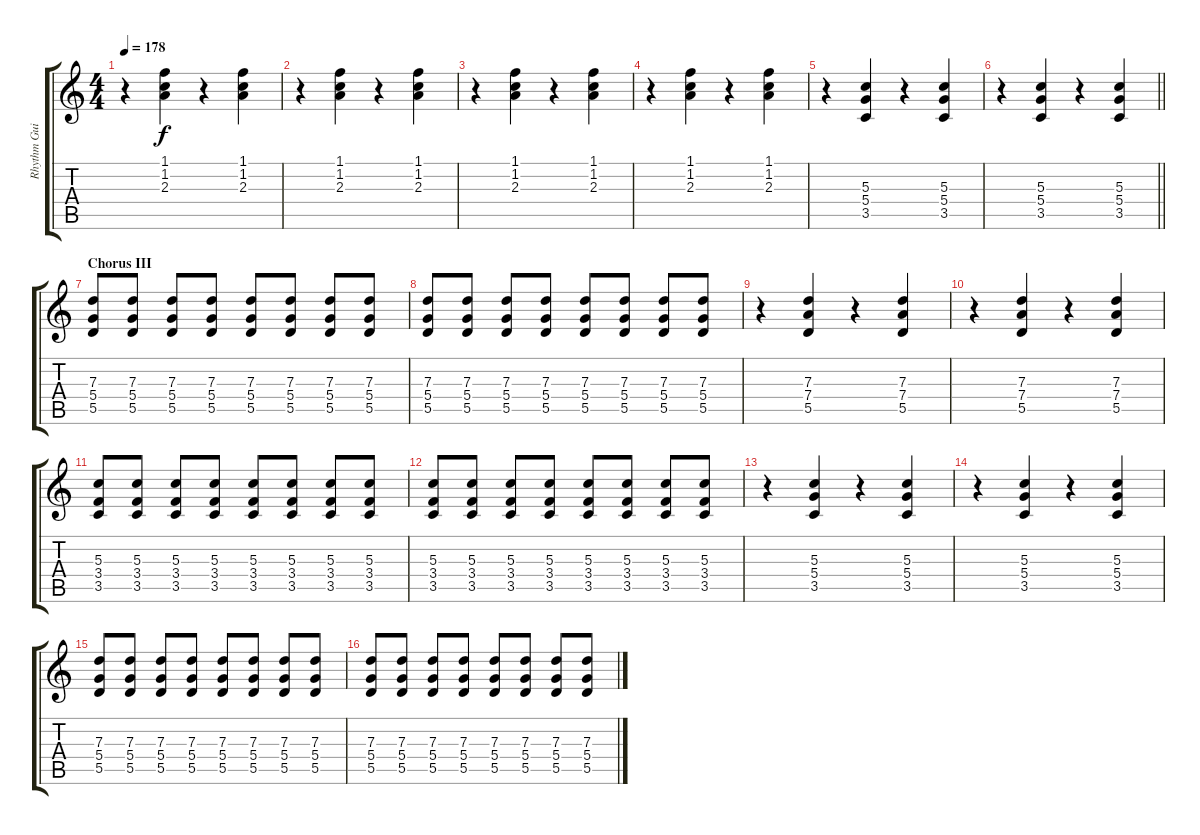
\track ("Rhythm Guitar" "Rhythm Gui") {instrument overdrivenguitar}
\staff {score tabs}
\tuning (E4 B3 G3 D3 A2 E2) {hide}
\ts (4 4)
\tempo 178
\clef g2
\ks c
r.4{dy f} (1.1 1.2 2.3).4 r.4 (1.1 1.2 2.3).4 |
r.4 (1.1 1.2 2.3).4 r.4 (1.1 1.2 2.3).4 |
r.4 (1.1 1.2 2.3).4 r.4 (1.1 1.2 2.3).4 |
r.4 (1.1 1.2 2.3).4 r.4 (1.1 1.2 2.3).4 |
r.4 (5.3 5.4 3.5).4 r.4 (5.3 5.4 3.5).4 |
\barLineRight lightlight
r.4 (5.3 5.4 3.5).4 r.4 (5.3 5.4 3.5).4 |
\section ("" "Chorus III")
(7.3 5.4 5.5).8 (7.3 5.4 5.5).8 (7.3 5.4 5.5).8 (7.3 5.4 5.5).8 (7.3 5.4 5.5).8 (7.3 5.4 5.5).8 (7.3 5.4 5.5).8 (7.3 5.4 5.5).8 |
(7.3 5.4 5.5).8 (7.3 5.4 5.5).8 (7.3 5.4 5.5).8 (7.3 5.4 5.5).8 (7.3 5.4 5.5).8 (7.3 5.4 5.5).8 (7.3 5.4 5.5).8 (7.3 5.4 5.5).8 |
r.4 (7.3 7.4 5.5).4 r.4 (7.3 7.4 5.5).4 |
r.4 (7.3 7.4 5.5).4 r.4 (7.3 7.4 5.5).4 |
(5.3 3.4 3.5).8 (5.3 3.4 3.5).8 (5.3 3.4 3.5).8 (5.3 3.4 3.5).8 (5.3 3.4 3.5).8 (5.3 3.4 3.5).8 (5.3 3.4 3.5).8 (5.3 3.4 3.5).8 |
(5.3 3.4 3.5).8 (5.3 3.4 3.5).8 (5.3 3.4 3.5).8 (5.3 3.4 3.5).8 (5.3 3.4 3.5).8 (5.3 3.4 3.5).8 (5.3 3.4 3.5).8 (5.3 3.4 3.5).8 |
r.4 (5.3 5.4 3.5).4 r.4 (5.3 5.4 3.5).4 |
r.4 (5.3 5.4 3.5).4 r.4 (5.3 5.4 3.5).4 |
(7.3 5.4 5.5).8 (7.3 5.4 5.5).8 (7.3 5.4 5.5).8 (7.3 5.4 5.5).8 (7.3 5.4 5.5).8 (7.3 5.4 5.5).8 (7.3 5.4 5.5).8 (7.3 5.4 5.5).8 |
(7.3 5.4 5.5).8 (7.3 5.4 5.5).8 (7.3 5.4 5.5).8 (7.3 5.4 5.5).8 (7.3 5.4 5.5).8 (7.3 5.4 5.5).8 (7.3 5.4 5.5).8 (7.3 5.4 5.5).8
